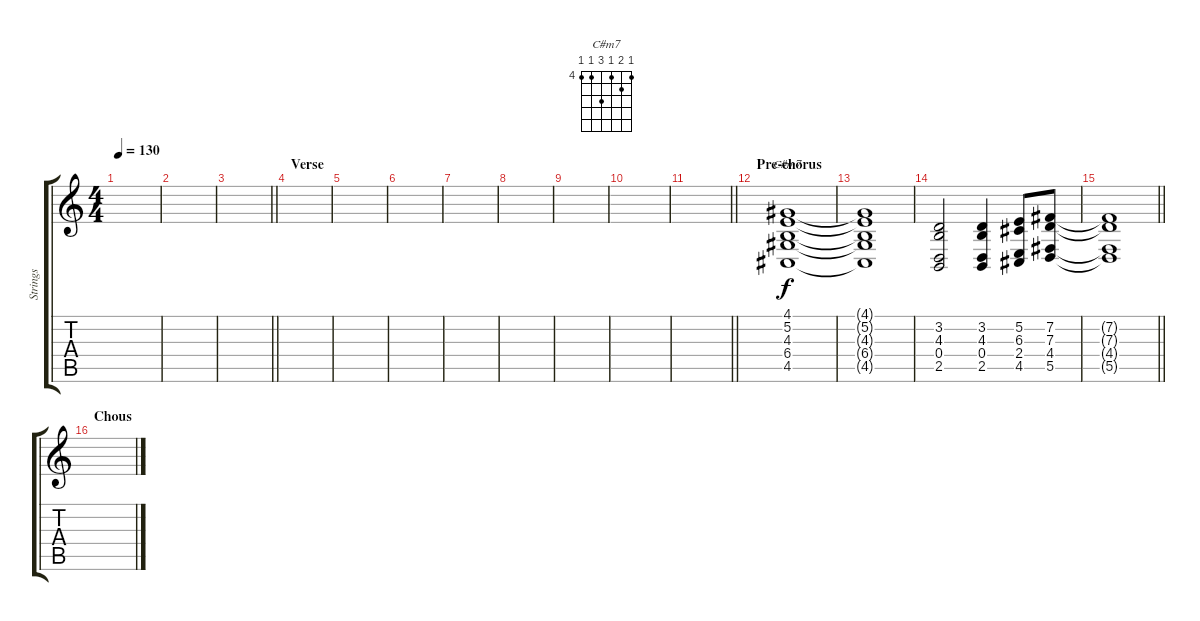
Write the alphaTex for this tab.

\track ("Strings" "Strings") {instrument stringensemble1}
\staff {score tabs}
\tuning (E4 B3 G3 D3 A2 E2) {hide}
\chord ("C#m7" 4 5 4 6 4 4) {firstfret 4}
\ts (4 4)
\tempo 130
\clef g2
\ks c
|
|
\barLineRight lightlight
|
\section ("" "Verse")
|
|
|
|
|
|
|
\barLineRight lightlight
|
\section ("" "Pre-chorus")
(4.1 5.2 4.3 6.4 4.5).1{ch "C#m7"} |
(4.1{t} 5.2{t} 4.3{t} 6.4{t} 4.5{t}).1 |
(3.2 4.3 0.4 2.5).2 (3.2 4.3 0.4 2.5).4 (5.2 6.3 2.4 4.5).8 (7.2 7.3 4.4 5.5).8 |
\barLineRight lightlight
(7.2{t} 7.3{t} 4.4{t} 5.5{t}).1 |
\section ("" "Chous")
